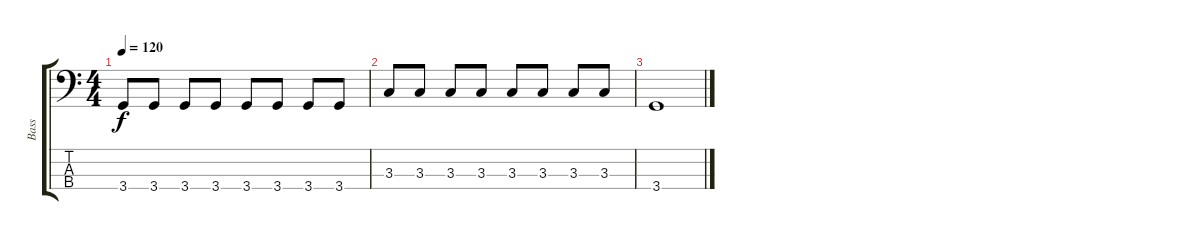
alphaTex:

\track ("Bass" "Bass") {instrument electricbassfinger}
\staff {score tabs}
\tuning (G2 D2 A1 E1) {hide}
\ts (4 4)
\tempo 120
\clef f4
\ks c
3.4.8{dy f} 3.4.8 3.4.8 3.4.8 3.4.8 3.4.8 3.4.8 3.4.8 |
3.3.8 3.3.8 3.3.8 3.3.8 3.3.8 3.3.8 3.3.8 3.3.8 |
3.4.1
